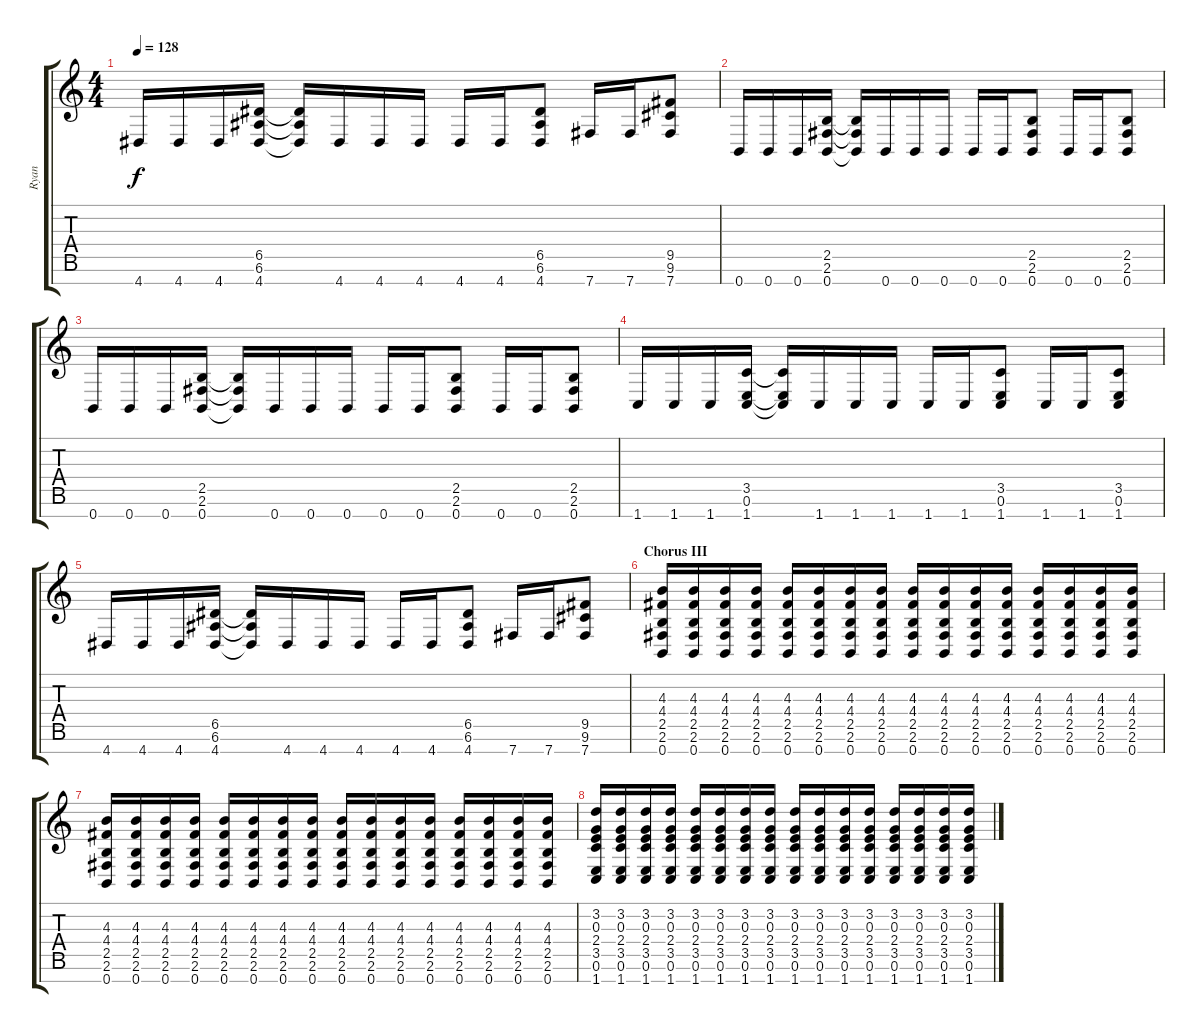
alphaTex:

\track ("Ryan" "Ryan") {instrument distortionguitar}
\staff {score tabs}
\tuning (E4 B3 G3 D3 A2 E2 B1) {hide}
\ts (4 4)
\tempo 128
\clef g2
\ks c
4.7.16{dy f} 4.7.16 4.7.16 (6.5 6.6 4.7).16 (6.5{t} 6.6{t} 4.7{t}).16 4.7.16 4.7.16 4.7.16 4.7.16 4.7.16 (6.5 6.6 4.7).8 7.7.16 7.7.16 (9.5 9.6 7.7).8 |
0.7.16 0.7.16 0.7.16 (2.5 2.6 0.7).16 (2.5{t} 2.6{t} 0.7{t}).16 0.7.16 0.7.16 0.7.16 0.7.16 0.7.16 (2.5 2.6 0.7).8 0.7.16 0.7.16 (2.5 2.6 0.7).8 |
0.7.16 0.7.16 0.7.16 (2.5 2.6 0.7).16 (2.5{t} 2.6{t} 0.7{t}).16 0.7.16 0.7.16 0.7.16 0.7.16 0.7.16 (2.5 2.6 0.7).8 0.7.16 0.7.16 (2.5 2.6 0.7).8 |
1.7.16 1.7.16 1.7.16 (3.5 0.6 1.7).16 (3.5{t} 0.6{t} 1.7{t}).16 1.7.16 1.7.16 1.7.16 1.7.16 1.7.16 (3.5 0.6 1.7).8 1.7.16 1.7.16 (3.5 0.6 1.7).8 |
4.7.16 4.7.16 4.7.16 (6.5 6.6 4.7).16 (6.5{t} 6.6{t} 4.7{t}).16 4.7.16 4.7.16 4.7.16 4.7.16 4.7.16 (6.5 6.6 4.7).8 7.7.16 7.7.16 (9.5 9.6 7.7).8 |
\section ("" "Chorus III")
(4.3 4.4 2.5 2.6 0.7).16 (4.3 4.4 2.5 2.6 0.7).16 (4.3 4.4 2.5 2.6 0.7).16 (4.3 4.4 2.5 2.6 0.7).16 (4.3 4.4 2.5 2.6 0.7).16 (4.3 4.4 2.5 2.6 0.7).16 (4.3 4.4 2.5 2.6 0.7).16 (4.3 4.4 2.5 2.6 0.7).16 (4.3 4.4 2.5 2.6 0.7).16 (4.3 4.4 2.5 2.6 0.7).16 (4.3 4.4 2.5 2.6 0.7).16 (4.3 4.4 2.5 2.6 0.7).16 (4.3 4.4 2.5 2.6 0.7).16 (4.3 4.4 2.5 2.6 0.7).16 (4.3 4.4 2.5 2.6 0.7).16 (4.3 4.4 2.5 2.6 0.7).16 |
(4.3 4.4 2.5 2.6 0.7).16 (4.3 4.4 2.5 2.6 0.7).16 (4.3 4.4 2.5 2.6 0.7).16 (4.3 4.4 2.5 2.6 0.7).16 (4.3 4.4 2.5 2.6 0.7).16 (4.3 4.4 2.5 2.6 0.7).16 (4.3 4.4 2.5 2.6 0.7).16 (4.3 4.4 2.5 2.6 0.7).16 (4.3 4.4 2.5 2.6 0.7).16 (4.3 4.4 2.5 2.6 0.7).16 (4.3 4.4 2.5 2.6 0.7).16 (4.3 4.4 2.5 2.6 0.7).16 (4.3 4.4 2.5 2.6 0.7).16 (4.3 4.4 2.5 2.6 0.7).16 (4.3 4.4 2.5 2.6 0.7).16 (4.3 4.4 2.5 2.6 0.7).16 |
(3.2 0.3 2.4 3.5 0.6 1.7).16 (3.2 0.3 2.4 3.5 0.6 1.7).16 (3.2 0.3 2.4 3.5 0.6 1.7).16 (3.2 0.3 2.4 3.5 0.6 1.7).16 (3.2 0.3 2.4 3.5 0.6 1.7).16 (3.2 0.3 2.4 3.5 0.6 1.7).16 (3.2 0.3 2.4 3.5 0.6 1.7).16 (3.2 0.3 2.4 3.5 0.6 1.7).16 (3.2 0.3 2.4 3.5 0.6 1.7).16 (3.2 0.3 2.4 3.5 0.6 1.7).16 (3.2 0.3 2.4 3.5 0.6 1.7).16 (3.2 0.3 2.4 3.5 0.6 1.7).16 (3.2 0.3 2.4 3.5 0.6 1.7).16 (3.2 0.3 2.4 3.5 0.6 1.7).16 (3.2 0.3 2.4 3.5 0.6 1.7).16 (3.2 0.3 2.4 3.5 0.6 1.7).16
